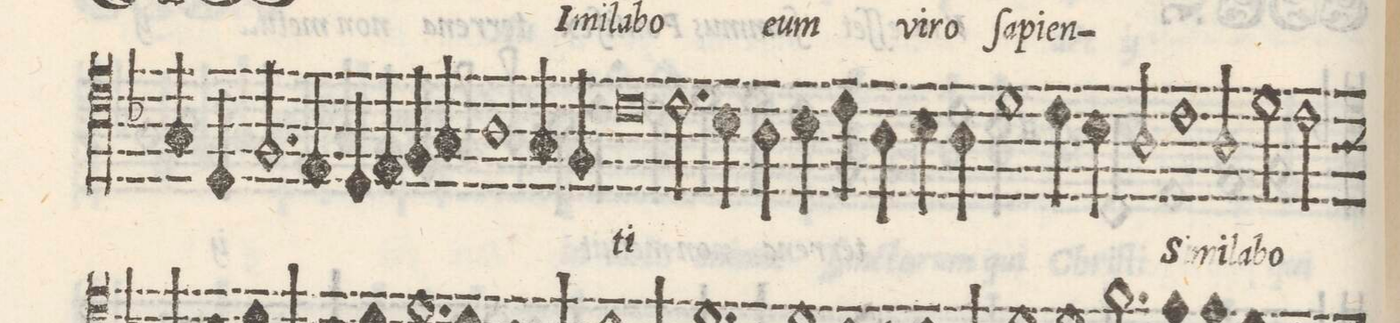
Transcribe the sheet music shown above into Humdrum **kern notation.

**kern	**text
*I"TENOR	*
*clefC4	*
*k[b-]	*
*met(C|)	*
*M2/1	*
4G/	.
4D/	.
2.F/	.
4E/	.
4D/	.
4E/	.
=13-	=13-
4F/	.
4G/	.
1A\	.
4G/	.
4F/	.
=14-	=14-
0c	-ti
=15-	=15-
2.c\	.
4B-\	.
4A\	.
4B-\	.
4c\	.
4A\	.
=16-	=16-
4B-\	.
4A\	.
1d\	.
4c\	.
4B-\	.
=17-	=17-
2A/	.
1c\	Si-
2A/	-mi-
=18-	=18-
2d\	-la-
2c\	-bo
*custos:A	*
*-	*-
